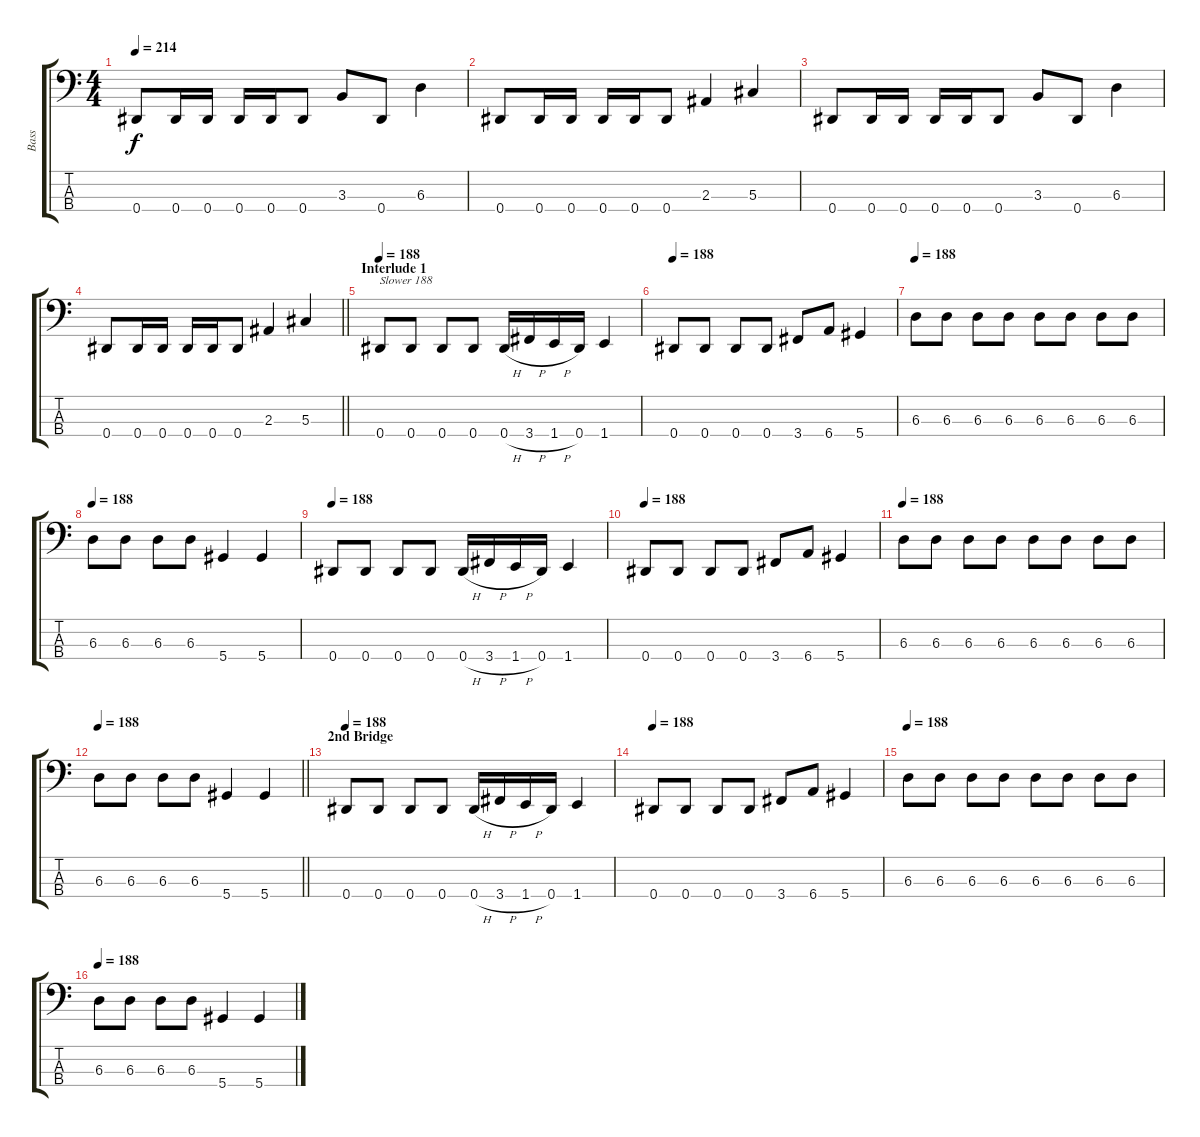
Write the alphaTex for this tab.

\track ("Bass" "Bass") {instrument electricbasspick}
\staff {score tabs}
\tuning (Gb2 Db2 Ab1 Eb1) {hide}
\ts (4 4)
\tempo 214
\clef f4
\ks c
0.4.8{dy f} 0.4.16 0.4.16 0.4.16 0.4.16 0.4.8 3.3.8 0.4.8 6.3.4 |
0.4.8 0.4.16 0.4.16 0.4.16 0.4.16 0.4.8 2.3.4 5.3.4 |
0.4.8 0.4.16 0.4.16 0.4.16 0.4.16 0.4.8 3.3.8 0.4.8 6.3.4 |
\barLineRight lightlight
0.4.8 0.4.16 0.4.16 0.4.16 0.4.16 0.4.8 2.3.4 5.3.4 |
\section ("" "Interlude 1")
\tempo 188
0.4.8{txt "Slower 188"} 0.4.8 0.4.8 0.4.8 0.4{h}.16 3.4{h}.16 1.4{h}.16 0.4.16 1.4.4 |
\tempo 188
0.4.8 0.4.8 0.4.8 0.4.8 3.4.8 6.4.8 5.4.4 |
\tempo 188
6.3.8 6.3.8 6.3.8 6.3.8 6.3.8 6.3.8 6.3.8 6.3.8 |
\tempo 188
6.3.8 6.3.8 6.3.8 6.3.8 5.4.4 5.4.4 |
\tempo 188
0.4.8 0.4.8 0.4.8 0.4.8 0.4{h}.16 3.4{h}.16 1.4{h}.16 0.4.16 1.4.4 |
\tempo 188
0.4.8 0.4.8 0.4.8 0.4.8 3.4.8 6.4.8 5.4.4 |
\tempo 188
6.3.8 6.3.8 6.3.8 6.3.8 6.3.8 6.3.8 6.3.8 6.3.8 |
\tempo 188
\barLineRight lightlight
6.3.8 6.3.8 6.3.8 6.3.8 5.4.4 5.4.4 |
\section ("" "2nd Bridge")
\tempo 188
0.4.8 0.4.8 0.4.8 0.4.8 0.4{h}.16 3.4{h}.16 1.4{h}.16 0.4.16 1.4.4 |
\tempo 188
0.4.8 0.4.8 0.4.8 0.4.8 3.4.8 6.4.8 5.4.4 |
\tempo 188
6.3.8 6.3.8 6.3.8 6.3.8 6.3.8 6.3.8 6.3.8 6.3.8 |
\tempo 188
6.3.8 6.3.8 6.3.8 6.3.8 5.4.4 5.4.4
